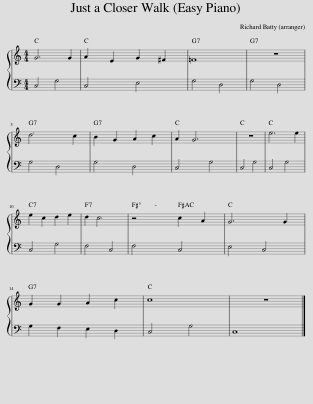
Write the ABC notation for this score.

X:1
%%score { 1 | 2 }
L:1/8
M:4/4
I:linebreak $
K:C
V:1 treble
V:2 bass
V:1
 G6 G2 | A2 E2 G2 ^F2 | =F8 | z8 |$ d6 c2 | %5
 B2 G2 A2 c2 | A2 G6 | z8 | e6 e2 |$ e2 c2 d2 e2 | %10
 d2 c6 | z4 c2 A2 | G6 G2 |$ G2 G2 A2 c2 | c8 | %15
 z8 |] %16
V:2
 C,4 G,4 | C,4 E,4 | G,4 D,4 | G,4 D,4 |$ G,4 D,4 | %5
 G,4 D,4 | C,4 G,4 | C,4 G,4 | C,4 G,4 |$ C,4 G,4 | %10
 F,4 C,4 | F,4 C,4 | E,4 C,4 |$ G,2 F,2 E,2 D,2 | C,4 G,4 | %15
 C,8 |] %16
